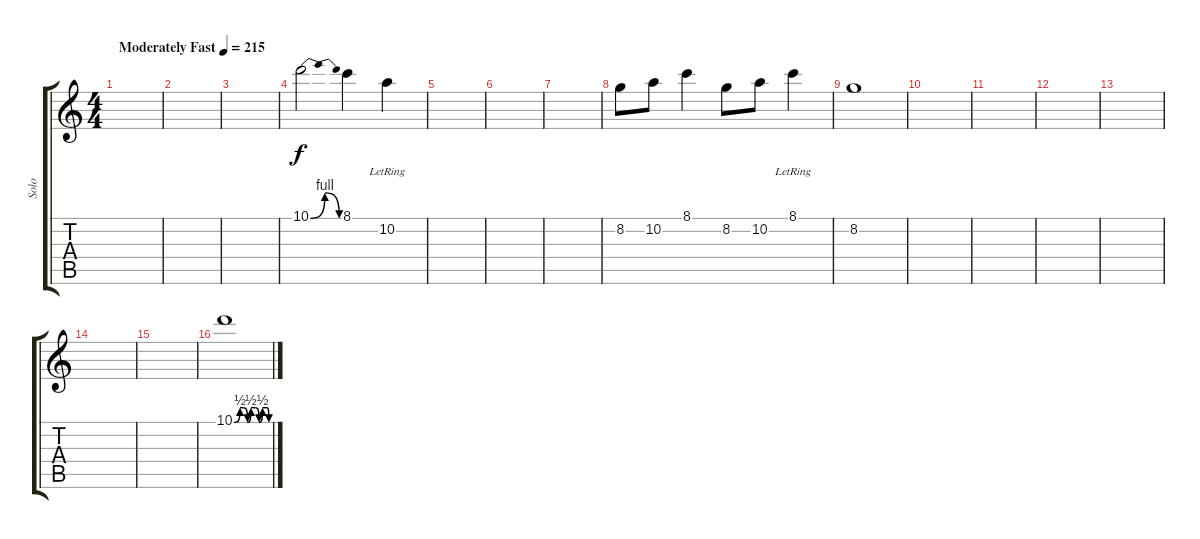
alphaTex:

\track ("Solo" "Solo") {instrument electricguitarjazz}
\staff {score tabs}
\tuning (E4 B3 G3 D3 A2 E2) {hide}
\ts (4 4)
\tempo (215 "Moderately Fast")
\clef g2
\ks c
|
|
|
10.1{be (bendrelease 0 0 13 4 30 4 60 0)}.2 8.1.4 10.2{lr}.4 |
|
|
|
8.2.8 10.2.8 8.1.4 8.2.8 10.2.8 8.1{lr}.4 |
8.2.1 |
|
|
|
|
|
|
10.1{be (custom 0 0 10 2 16 2 23 0 29 2 37 2 43 0 49 2 57 2 60 0)}.1
